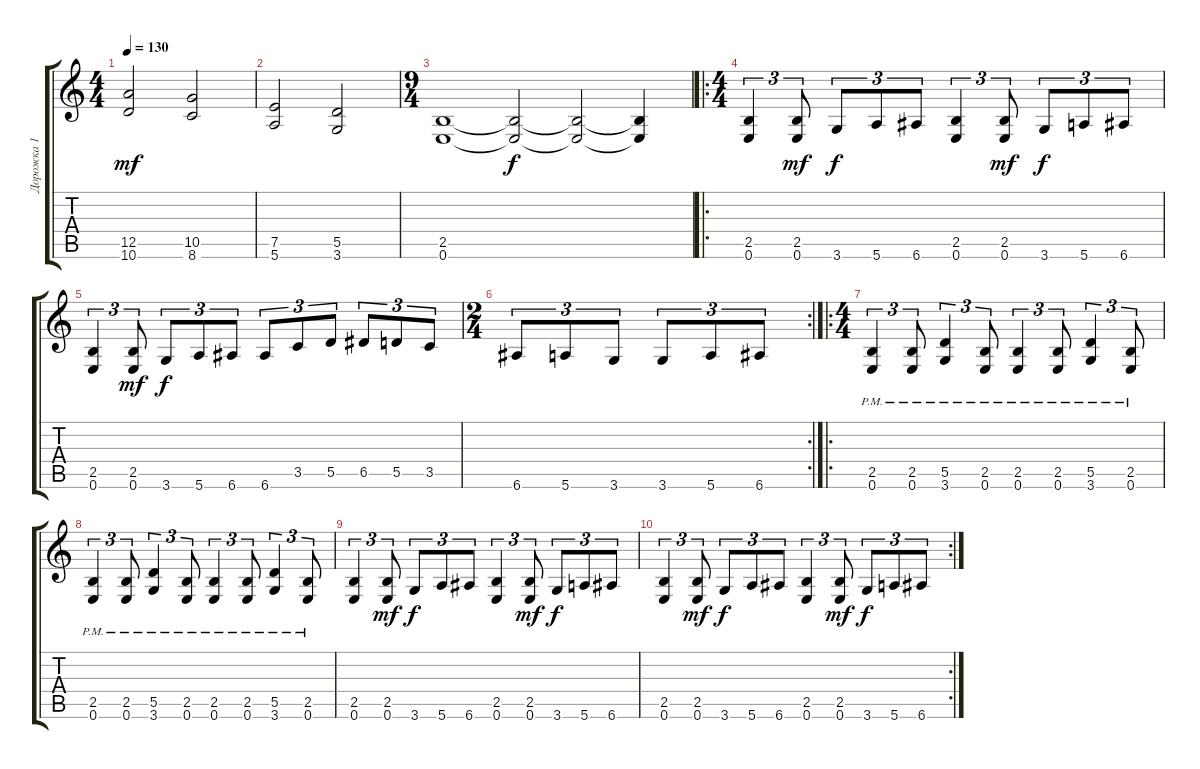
\track ("Дорожка 1" "Дорожка 1") {instrument distortionguitar}
\staff {score tabs}
\tuning (E4 B3 G3 D3 A2 E2) {hide}
\ts (4 4)
\tempo 130
\clef g2
\ks c
(12.5 10.6).2{dy mf instrument distortionguitar} (10.5 8.6).2 |
(7.5 5.6).2 (5.5 3.6).2 |
\ts (9 4)
(2.5 0.6).1 (2.5{t} 0.6{t}).2{dy f} (2.5{t} 0.6{t}).2 (2.5{t} 0.6{t}).4 |
\ro
\ts (4 4)
(2.5 0.6).4{tu (3 2)} (2.5 0.6).8{tu (3 2) dy mf} 3.6.8{tu (3 2) dy f} 5.6.8{tu (3 2)} 6.6.8{tu (3 2)} (2.5 0.6).4{tu (3 2)} (2.5 0.6).8{tu (3 2) dy mf} 3.6.8{tu (3 2) dy f} 5.6.8{tu (3 2)} 6.6.8{tu (3 2)} |
(2.5 0.6).4{tu (3 2)} (2.5 0.6).8{tu (3 2) dy mf} 3.6.8{tu (3 2) dy f} 5.6.8{tu (3 2)} 6.6.8{tu (3 2)} 6.6.8{tu (3 2)} 3.5.8{tu (3 2)} 5.5.8{tu (3 2)} 6.5.8{tu (3 2)} 5.5.8{tu (3 2)} 3.5.8{tu (3 2)} |
\rc 2
\ts (2 4)
6.6.8{tu (3 2)} 5.6.8{tu (3 2)} 3.6.8{tu (3 2)} 3.6.8{tu (3 2)} 5.6.8{tu (3 2)} 6.6.8{tu (3 2)} |
\ro
\ts (4 4)
(2.5{pm} 0.6{pm}).4{tu (3 2)} (2.5{pm} 0.6{pm}).8{tu (3 2)} (5.5{pm} 3.6{pm}).4{tu (3 2)} (2.5{pm} 0.6{pm}).8{tu (3 2)} (2.5{pm} 0.6{pm}).4{tu (3 2)} (2.5{pm} 0.6{pm}).8{tu (3 2)} (5.5{pm} 3.6{pm}).4{tu (3 2)} (2.5{pm} 0.6{pm}).8{tu (3 2)} |
(2.5{pm} 0.6{pm}).4{tu (3 2)} (2.5{pm} 0.6{pm}).8{tu (3 2)} (5.5{pm} 3.6{pm}).4{tu (3 2)} (2.5{pm} 0.6{pm}).8{tu (3 2)} (2.5{pm} 0.6{pm}).4{tu (3 2)} (2.5{pm} 0.6{pm}).8{tu (3 2)} (5.5{pm} 3.6{pm}).4{tu (3 2)} (2.5{pm} 0.6{pm}).8{tu (3 2)} |
(2.5 0.6).4{tu (3 2)} (2.5 0.6).8{tu (3 2) dy mf} 3.6.8{tu (3 2) dy f} 5.6.8{tu (3 2)} 6.6.8{tu (3 2)} (2.5 0.6).4{tu (3 2)} (2.5 0.6).8{tu (3 2) dy mf} 3.6.8{tu (3 2) dy f} 5.6.8{tu (3 2)} 6.6.8{tu (3 2)} |
\rc 2
(2.5 0.6).4{tu (3 2)} (2.5 0.6).8{tu (3 2) dy mf} 3.6.8{tu (3 2) dy f} 5.6.8{tu (3 2)} 6.6.8{tu (3 2)} (2.5 0.6).4{tu (3 2)} (2.5 0.6).8{tu (3 2) dy mf} 3.6.8{tu (3 2) dy f} 5.6.8{tu (3 2)} 6.6.8{tu (3 2)}
